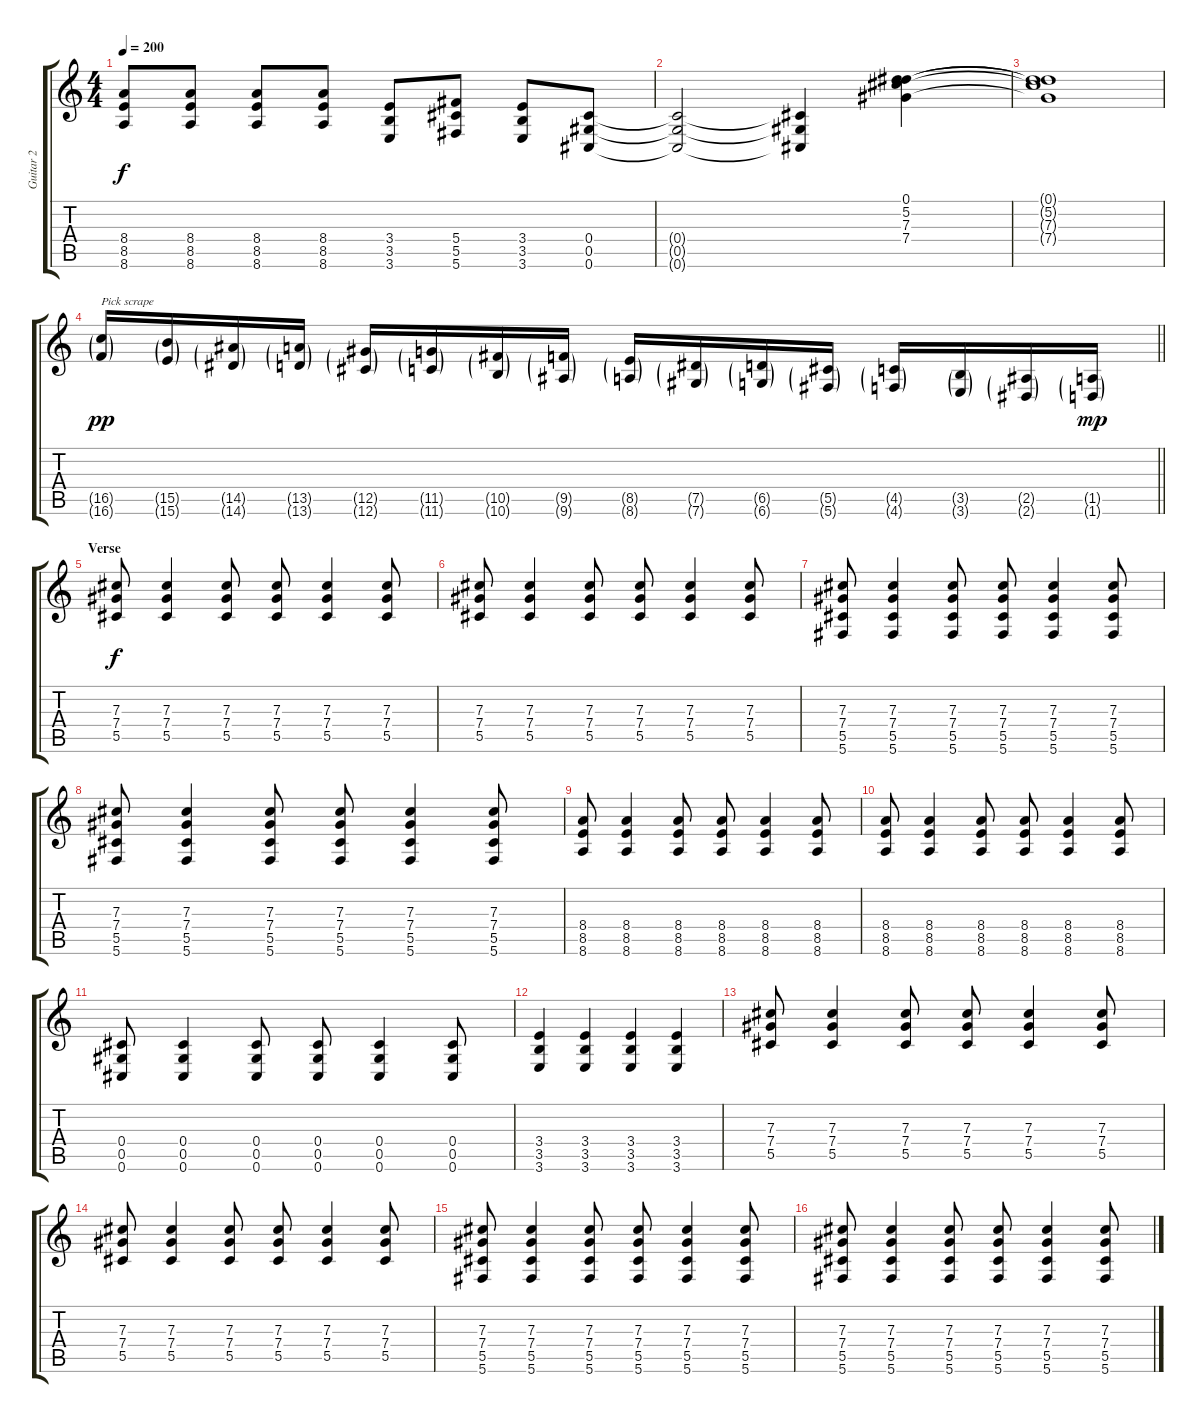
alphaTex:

\track ("Guitar 2" "Guitar 2") {instrument overdrivenguitar}
\staff {score tabs}
\tuning (Eb4 Bb3 Gb3 Db3 Ab2 Db2) {hide}
\ts (4 4)
\tempo 200
\clef g2
\ks c
(8.4 8.5 8.6).8{dy f} (8.4 8.5 8.6).8 (8.4 8.5 8.6).8 (8.4 8.5 8.6).8 (3.4 3.5 3.6).8 (5.4 5.5 5.6).8 (3.4 3.5 3.6).8 (0.4 0.5 0.6).8 |
(0.4{t} 0.5{t} 0.6{t}).2 (0.4{t} 0.5{t} 0.6{t}).4 (0.1 5.2 7.3 7.4).4 |
(0.1{t} 5.2{t} 7.3{t} 7.4{t}).1 |
\barLineRight lightlight
(16.5{g} 16.6{g}).16{txt "Pick scrape" dy pp} (15.5{g} 15.6{g}).16 (14.5{g} 14.6{g}).16 (13.5{g} 13.6{g}).16 (12.5{g} 12.6{g}).16 (11.5{g} 11.6{g}).16 (10.5{g} 10.6{g}).16 (9.5{g} 9.6{g}).16 (8.5{g} 8.6{g}).16 (7.5{g} 7.6{g}).16 (6.5{g} 6.6{g}).16 (5.5{g} 5.6{g}).16 (4.5{g} 4.6{g}).16 (3.5{g} 3.6{g}).16 (2.5{g} 2.6{g}).16 (1.5{g} 1.6{g}).16{dy mp} |
\section ("" "Verse")
(7.3 7.4 5.5).8{dy f} (7.3 7.4 5.5).4 (7.3 7.4 5.5).8 (7.3 7.4 5.5).8 (7.3 7.4 5.5).4 (7.3 7.4 5.5).8 |
(7.3 7.4 5.5).8 (7.3 7.4 5.5).4 (7.3 7.4 5.5).8 (7.3 7.4 5.5).8 (7.3 7.4 5.5).4 (7.3 7.4 5.5).8 |
(7.3 7.4 5.5 5.6).8 (7.3 7.4 5.5 5.6).4 (7.3 7.4 5.5 5.6).8 (7.3 7.4 5.5 5.6).8 (7.3 7.4 5.5 5.6).4 (7.3 7.4 5.5 5.6).8 |
(7.3 7.4 5.5 5.6).8 (7.3 7.4 5.5 5.6).4 (7.3 7.4 5.5 5.6).8 (7.3 7.4 5.5 5.6).8 (7.3 7.4 5.5 5.6).4 (7.3 7.4 5.5 5.6).8 |
(8.4 8.5 8.6).8 (8.4 8.5 8.6).4 (8.4 8.5 8.6).8 (8.4 8.5 8.6).8 (8.4 8.5 8.6).4 (8.4 8.5 8.6).8 |
(8.4 8.5 8.6).8 (8.4 8.5 8.6).4 (8.4 8.5 8.6).8 (8.4 8.5 8.6).8 (8.4 8.5 8.6).4 (8.4 8.5 8.6).8 |
(0.4 0.5 0.6).8 (0.4 0.5 0.6).4 (0.4 0.5 0.6).8 (0.4 0.5 0.6).8 (0.4 0.5 0.6).4 (0.4 0.5 0.6).8 |
(3.4 3.5 3.6).4 (3.4 3.5 3.6).4 (3.4 3.5 3.6).4 (3.4 3.5 3.6).4 |
(7.3 7.4 5.5).8 (7.3 7.4 5.5).4 (7.3 7.4 5.5).8 (7.3 7.4 5.5).8 (7.3 7.4 5.5).4 (7.3 7.4 5.5).8 |
(7.3 7.4 5.5).8 (7.3 7.4 5.5).4 (7.3 7.4 5.5).8 (7.3 7.4 5.5).8 (7.3 7.4 5.5).4 (7.3 7.4 5.5).8 |
(7.3 7.4 5.5 5.6).8 (7.3 7.4 5.5 5.6).4 (7.3 7.4 5.5 5.6).8 (7.3 7.4 5.5 5.6).8 (7.3 7.4 5.5 5.6).4 (7.3 7.4 5.5 5.6).8 |
(7.3 7.4 5.5 5.6).8 (7.3 7.4 5.5 5.6).4 (7.3 7.4 5.5 5.6).8 (7.3 7.4 5.5 5.6).8 (7.3 7.4 5.5 5.6).4 (7.3 7.4 5.5 5.6).8
